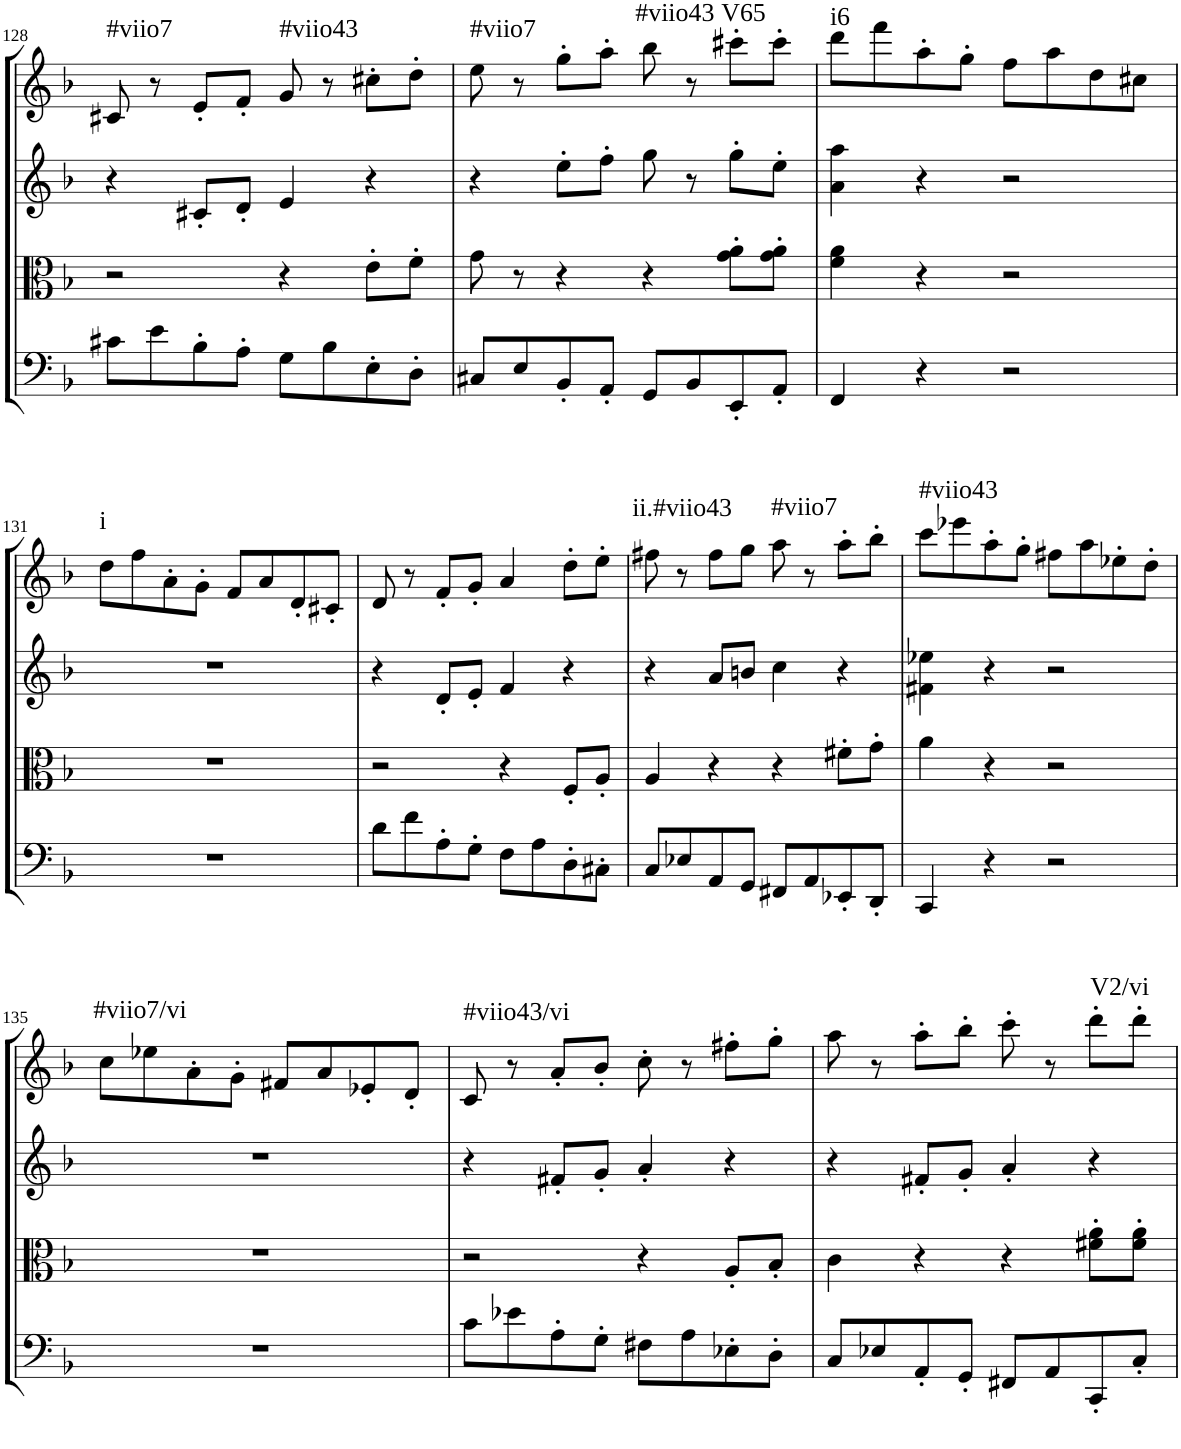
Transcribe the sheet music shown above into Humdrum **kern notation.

**kern	**kern	**kern	**kern	**harte
*part4	*part3	*part2	*part1	*part1
*staff4	*staff3	*staff2	*staff1	*
*I"Cello	*I"Viola	*I"2nd Violin	*I"1st Violin	*
*	*I'Vla	*I'Vln	*I'Vln	*
!!LO:PB:g=z
*clefF4	*clefC3	*clefG2	*clefG2	*
*k[b-]	*k[b-]	*k[b-]	*k[b-]	*
*M4/4	*M4/4	*M4/4	*M4/4	*
*met(c)	*met(c)	*met(c)	*met(c)	*
=128	=128	=128	=128	=128
!	!	!	!	!LO:H:kt=#viio7
8c#X\L	2r	4r	8c#X/	N
8e\	.	.	8r	.
8B-'\	.	8c#X'/L	8e'/L	.
8A'\J	.	8d'/J	8f'/J	.
!	!	!	!	!LO:H:kt=#viio43
8G\L	4r	4e/	8g/	N
8B-\	.	.	8r	.
8E'\	8e'\L	4r	8cc#X'\L	.
8D'\J	8f'\J	.	8dd'\J	.
=129	=129	=129	=129	=129
!	!	!	!	!LO:H:kt=#viio7
8C#X/L	8g\	4r	8ee\	N
8E/	8r	.	8r	.
8BB-'/	4r	8ee'\L	8gg'\L	.
8AA'/J	.	8ff'\J	8aa'\J	.
!	!	!	!	!LO:H:kt=#viio43
8GG/L	4r	8gg\	8bb-\	N
8BB-/	.	8r	8r	.
!	!	!	!	!LO:H:kt=V65
8EE'/	8g\' 8a\'L	8gg'\L	8ccc#X'\L	N
8AA'/J	8g\' 8a\'J	8ee'\J	8ccc#'\J	.
=130	=130	=130	=130	=130
!	!	!	!	!LO:H:kt=i6
4FF/	4f\ 4a\	4a\ 4aa\	8ddd\L	N
.	.	.	8fff\	.
4r	4r	4r	8aa'\	.
.	.	.	8gg'\J	.
2r	2r	2r	8ff\L	.
.	.	.	8aa\	.
.	.	.	8dd\	.
.	.	.	8cc#X\J	.
!!LO:LB:g=z
=131	=131	=131	=131	=131
!	!	!	!	!LO:H:kt=i
1r	1r	1r	8dd\L	N
.	.	.	8ff\	.
.	.	.	8a'\	.
.	.	.	8g'\J	.
.	.	.	8f/L	.
.	.	.	8a/	.
.	.	.	8d'/	.
.	.	.	8c#X'/J	.
=132	=132	=132	=132	=132
8d\L	2r	4r	8d/	.
8f\	.	.	8r	.
8A'\	.	8d'/L	8f'/L	.
8G'\J	.	8e'/J	8g'/J	.
8F\L	4r	4f/	4a/	.
8A\	.	.	.	.
8D'\	8F'/L	4r	8dd'\L	.
8C#X'\J	8A'/J	.	8ee'\J	.
=133	=133	=133	=133	=133
!	!	!	!	!LO:H:kt=ii.#viio43
8C/L	4A/	4r	8ff#X\	N
8E-X/	.	.	8r	.
8AA/	4r	8a/L	8ff#\L	.
8GG/J	.	8bn/J	8gg\J	.
!	!	!	!	!LO:H:kt=#viio7
8FF#X/L	4r	4cc\	8aa\	N
8AA/	.	.	8r	.
8EE-X'/	8f#X'\L	4r	8aa'\L	.
8DD'/J	8g'\J	.	8bb-'\J	.
=134	=134	=134	=134	=134
!	!	!	!	!LO:H:kt=#viio43
4CC/	4a\	4f#X\ 4ee-X\	8ccc\L	N
.	.	.	8eee-X\	.
4r	4r	4r	8aa'\	.
.	.	.	8gg'\J	.
2r	2r	2r	8ff#X\L	.
.	.	.	8aa\	.
.	.	.	8ee-X'\	.
.	.	.	8dd'\J	.
!!LO:LB:g=z
=135	=135	=135	=135	=135
!	!	!	!	!LO:H:kt=#viio7/vi
1r	1r	1r	8cc\L	N
.	.	.	8ee-X\	.
.	.	.	8a'\	.
.	.	.	8g'\J	.
.	.	.	8f#X/L	.
.	.	.	8a/	.
.	.	.	8e-X'/	.
.	.	.	8d'/J	.
=136	=136	=136	=136	=136
!	!	!	!	!LO:H:kt=#viio43/vi
8c\L	2r	4r	8c/	N
8e-X\	.	.	8r	.
8A'\	.	8f#X'/L	8a'/L	.
8G'\J	.	8g'/J	8b-'/J	.
8F#X\L	4r	4a'/	8cc'\	.
8A\	.	.	8r	.
8E-X'\	8A'/L	4r	8ff#X'\L	.
8D'\J	8B-'/J	.	8gg'\J	.
=137	=137	=137	=137	=137
8C/L	4c\	4r	8aa\	.
8E-X/	.	.	8r	.
8AA'/	4r	8f#X'/L	8aa'\L	.
8GG'/J	.	8g'/J	8bb-'\J	.
8FF#X/L	4r	4a'/	8ccc'\	.
8AA/	.	.	8r	.
!	!	!	!	!LO:H:kt=V2/vi
8CC'/	8f#X\' 8a\'L	4r	8ddd'\L	N
8C'/J	8f#\' 8a\'J	.	8ddd'\J	.
=	=	=	=	=
*-	*-	*-	*-	*-
